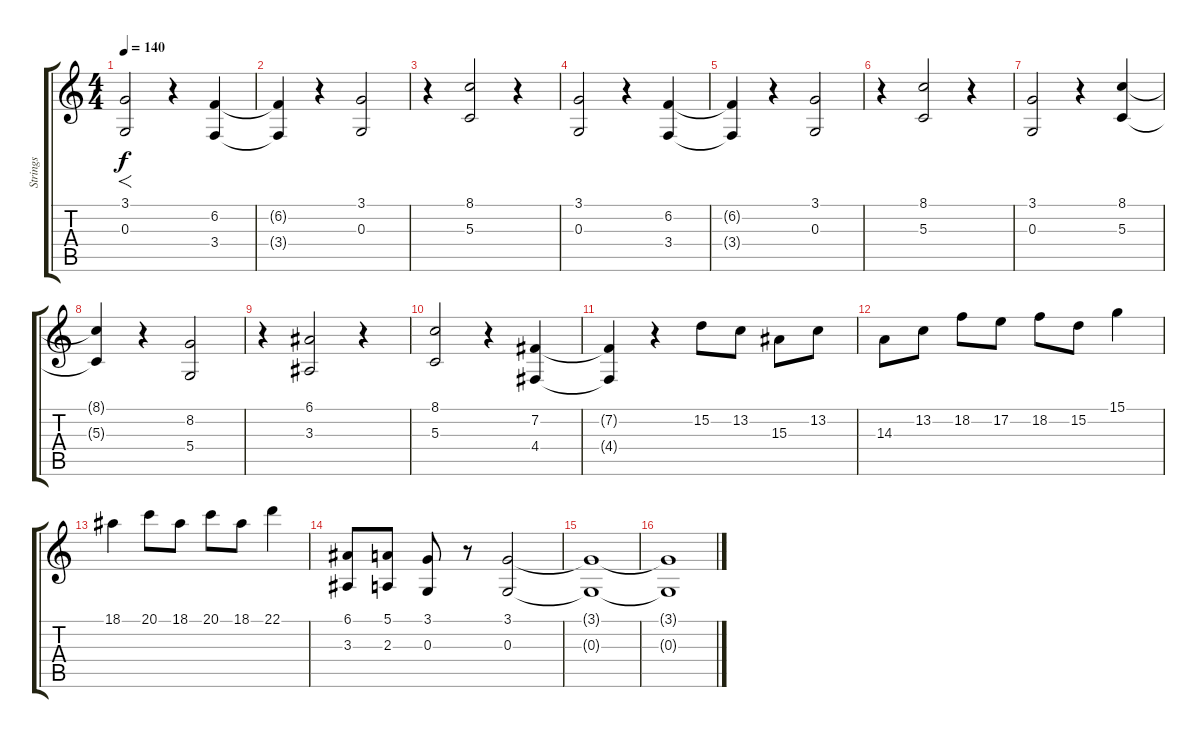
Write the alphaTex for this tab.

\track ("Strings" "Strings") {instrument stringensemble2}
\staff {score tabs}
\tuning (E4 B3 G3 D3 A2 E2) {hide}
\ts (4 4)
\tempo 140
\clef g2
\ks c
(3.1 0.3).2{f dy f instrument stringensemble2} r.4 (6.2 3.4).4 |
(6.2{t} 3.4{t}).4 r.4 (3.1 0.3).2 |
r.4 (8.1 5.3).2 r.4 |
(3.1 0.3).2 r.4 (6.2 3.4).4 |
(6.2{t} 3.4{t}).4 r.4 (3.1 0.3).2 |
r.4 (8.1 5.3).2 r.4 |
(3.1 0.3).2 r.4 (8.1 5.3).4 |
(8.1{t} 5.3{t}).4 r.4 (8.2 5.4).2 |
r.4 (6.1 3.3).2 r.4 |
(8.1 5.3).2 r.4 (7.2 4.4).4 |
(7.2{t} 4.4{t}).4 r.4 15.2.8 13.2.8 15.3.8 13.2.8 |
14.3.8 13.2.8 18.2.8 17.2.8 18.2.8 15.2.8 15.1.4 |
18.1.4 20.1.8 18.1.8 20.1.8 18.1.8 22.1.4 |
(6.1 3.3).8 (5.1 2.3).8 (3.1 0.3).8 r.8 (3.1 0.3).2 |
(3.1{t} 0.3{t}).1{volume 0} |
(3.1{t} 0.3{t}).1
